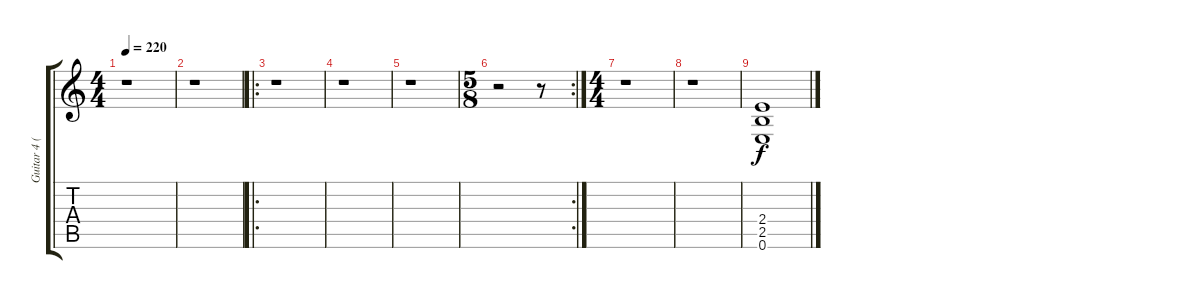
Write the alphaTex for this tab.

\track ("Guitar 4 (clean)" "Guitar 4 (") {instrument acousticguitarsteel}
\staff {score tabs}
\tuning (E4 B3 G3 D3 A2 E2) {hide}
\ts (4 4)
\tempo 220
\clef g2
\ks c
r.1{dy f} |
r.1 |
\ro
r.1 |
r.1 |
r.1 |
\rc 2
\ts (5 8)
r.2 r.8 |
\ts (4 4)
r.1 |
r.1 |
(2.4 2.5 0.6).1
